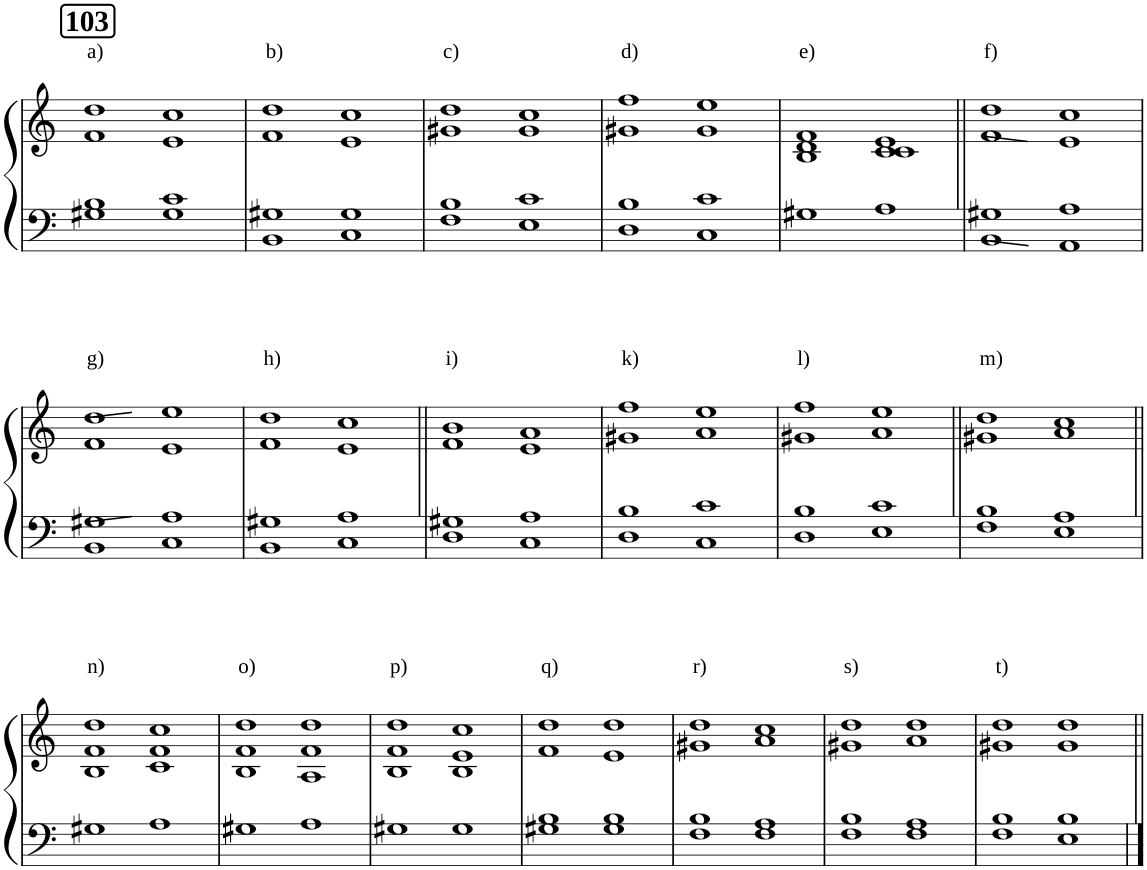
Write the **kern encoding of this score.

**kern	**kern
*part1	*part1
*staff2	*staff1
*I"Piano	*
*I'Pno	*
*clefF4	*clefG2
*k[]	*k[]
*M2/1	*M2/1
!!LO:REH:place=s1:a:B:cj:fs=14:t=103
=1	=1
*^	*^
*	*^	*	*
!	!	!	!LO:TX:a:t=a)	!
0ryy	1B	1G#X	1dd	1f
.	1c	1G#	1cc	1e
=2	=2	=2	=2	=2
!	!	!	!LO:TX:a:t=b)	!
0ryy	1G#X	1BB	1dd	1f
.	1G#	1C	1cc	1e
=3	=3	=3	=3	=3
!	!	!	!LO:TX:a:t=c)	!
0ryy	1B	1F	1dd	1g#X
.	1c	1E	1cc	1g#
=4	=4	=4	=4	=4
!	!	!	!LO:TX:a:t=d)	!
0ryy	1B	1D	1ff	1g#X
.	1c	1C	1ee	1g#
=5	=5	=5	=5	=5
*	*	*	*	*^
!	!	!	!LO:TX:a:t=e)	!	!
*	*v	*v	*	*	*
0ryy	1G#X	1f	1d	1B
.	1A	1e	1c	1c
=6||	=6||	=6||	=6||	=6||
*	*^	*	*	*
!	!	!	!LO:TX:a:t=f)	!	!
*	*	*	*	*v	*v
0ryy	1G#X	1BB	1dd	1f
.	1A	1AA	1cc	1e
!!LO:LB:g=z	!!
=7	=7	=7	=7	=7
!	!	!	!LO:TX:a:t=g)	!
0ryy	1G#X	1BB	1dd	1f
.	1A	1C	1ee	1e
=8	=8	=8	=8	=8
!	!	!	!LO:TX:a:t=h)	!
0ryy	1G#X	1BB	1dd	1f
.	1A	1C	1cc	1e
=9||	=9||	=9||	=9||	=9||
!	!	!	!LO:TX:a:t=i)	!
0ryy	1G#X	1D	1b	1f
.	1A	1C	1a	1e
=10	=10	=10	=10	=10
!	!	!	!LO:TX:a:t=k)	!
0ryy	1B	1D	1ff	1g#X
.	1c	1C	1ee	1a
=11	=11	=11	=11	=11
!	!	!	!LO:TX:a:t=l)	!
0ryy	1B	1D	1ff	1g#X
.	1c	1E	1ee	1a
=12||	=12||	=12||	=12||	=12||
!	!	!	!LO:TX:a:t=m)	!
0ryy	1B	1F	1dd	1g#X
.	1A	1E	1cc	1a
!!LO:LB:g=z
=13||	=13||	=13||	=13||	=13||
*	*	*	*	*^
!	!	!	!LO:TX:a:t=n)	!	!
*	*v	*v	*	*	*
0ryy	1G#X	1dd	1f	1B
.	1A	1cc	1f	1c
=14	=14	=14	=14	=14
!	!	!LO:TX:a:t=o)	!	!
0ryy	1G#X	1dd	1f	1B
.	1A	1dd	1f	1A
=15	=15	=15	=15	=15
!	!	!LO:TX:a:t=p)	!	!
0ryy	1G#X	1dd	1f	1B
.	1G#	1cc	1e	1B
=16	=16	=16	=16	=16
*	*^	*	*	*
!	!	!	!LO:TX:a:t=q)	!	!
*	*	*	*	*v	*v
0ryy	1B	1G#X	1dd	1f
.	1B	1G#	1dd	1e
=17	=17	=17	=17	=17
!	!	!	!LO:TX:a:t=r)	!
0ryy	1B	1F	1dd	1g#X
.	1A	1F	1cc	1a
=18	=18	=18	=18	=18
!	!	!	!LO:TX:a:t=s)	!
0ryy	1B	1F	1dd	1g#X
.	1A	1F	1dd	1a
=19	=19	=19	=19	=19
!	!	!	!LO:TX:a:t=t)	!
0ryy	1B	1F	1dd	1g#X
.	1B	1E	1dd	1g#
*v	*v	*v	*	*
*	*v	*v
=||	=||
*-	*-
